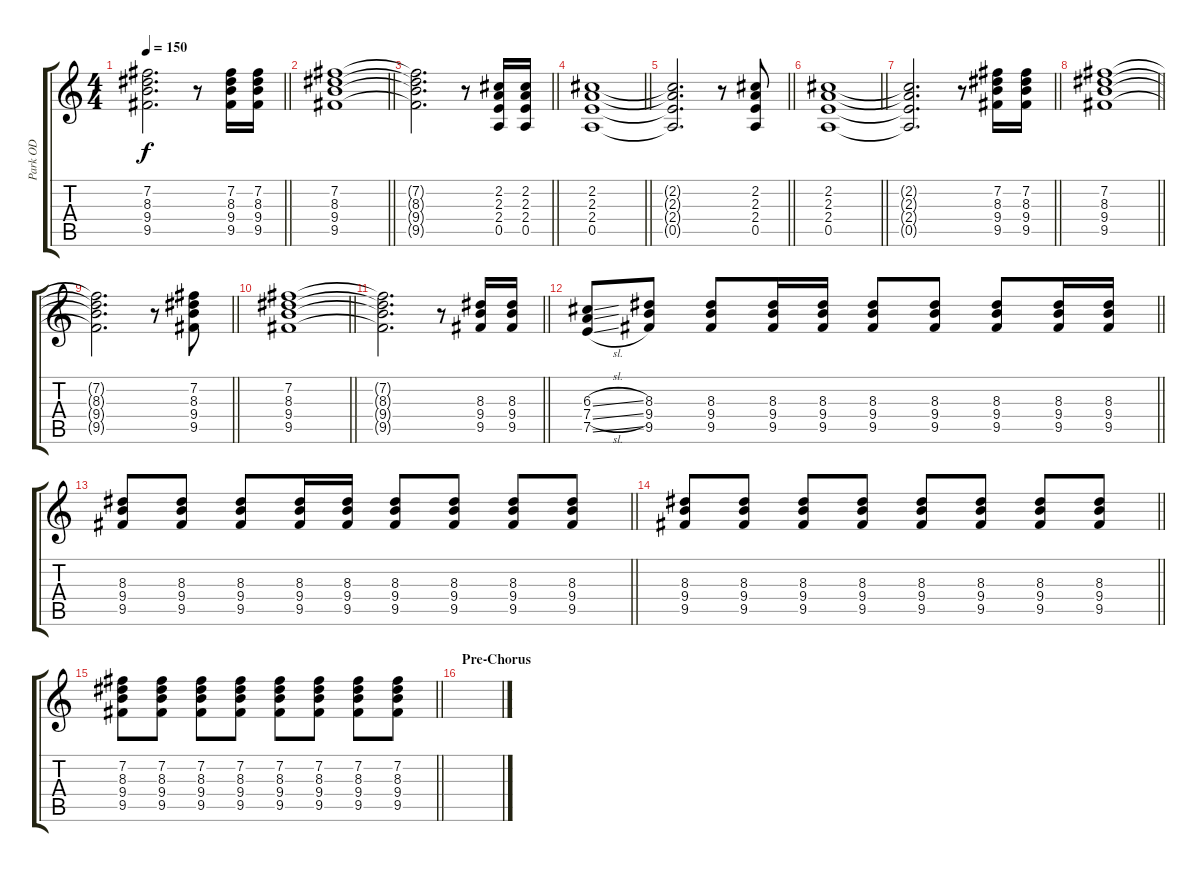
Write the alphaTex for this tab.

\track ("Park OD" "Park OD") {instrument distortionguitar}
\staff {score tabs}
\tuning (E4 B3 G3 D3 A2 E2) {hide}
\ts (4 4)
\tempo 150
\clef g2
\barLineRight lightlight
\ks c
(7.2{t} 8.3{t} 9.4{t} 9.5{t}).2{d dy f} r.8 (7.2 8.3 9.4 9.5).16 (7.2 8.3 9.4 9.5).16 |
\barLineRight lightlight
(7.2 8.3 9.4 9.5).1 |
\barLineRight lightlight
(7.2{t} 8.3{t} 9.4{t} 9.5{t}).2{d} r.8 (2.2 2.3 2.4 0.5).16 (2.2 2.3 2.4 0.5).16 |
\barLineRight lightlight
(2.2 2.3 2.4 0.5).1 |
\barLineRight lightlight
(2.2{t} 2.3{t} 2.4{t} 0.5{t}).2{d} r.8 (2.2 2.3 2.4 0.5).8 |
\barLineRight lightlight
(2.2 2.3 2.4 0.5).1 |
\barLineRight lightlight
(2.2{t} 2.3{t} 2.4{t} 0.5{t}).2{d} r.8 (7.2 8.3 9.4 9.5).16 (7.2 8.3 9.4 9.5).16 |
\barLineRight lightlight
(7.2 8.3 9.4 9.5).1 |
\barLineRight lightlight
(7.2{t} 8.3{t} 9.4{t} 9.5{t}).2{d} r.8 (7.2 8.3 9.4 9.5).8 |
\barLineRight lightlight
(7.2 8.3 9.4 9.5).1 |
\barLineRight lightlight
(7.2{t} 8.3{t} 9.4{t} 9.5{t}).2{d} r.8 (8.3 9.4 9.5).16 (8.3 9.4 9.5).16 |
\barLineRight lightlight
(6.3{sl} 7.4{sl} 7.5{sl}).8 (8.3 9.4 9.5).8 (8.3 9.4 9.5).8 (8.3 9.4 9.5).16 (8.3 9.4 9.5).16 (8.3 9.4 9.5).8 (8.3 9.4 9.5).8 (8.3 9.4 9.5).8 (8.3 9.4 9.5).16 (8.3 9.4 9.5).16 |
\barLineRight lightlight
(8.3 9.4 9.5).8 (8.3 9.4 9.5).8 (8.3 9.4 9.5).8 (8.3 9.4 9.5).16 (8.3 9.4 9.5).16 (8.3 9.4 9.5).8 (8.3 9.4 9.5).8 (8.3 9.4 9.5).8 (8.3 9.4 9.5).8 |
\barLineRight lightlight
(8.3 9.4 9.5).8 (8.3 9.4 9.5).8 (8.3 9.4 9.5).8 (8.3 9.4 9.5).8 (8.3 9.4 9.5).8 (8.3 9.4 9.5).8 (8.3 9.4 9.5).8 (8.3 9.4 9.5).8 |
\barLineRight lightlight
(7.2 8.3 9.4 9.5).8 (7.2 8.3 9.4 9.5).8 (7.2 8.3 9.4 9.5).8 (7.2 8.3 9.4 9.5).8 (7.2 8.3 9.4 9.5).8 (7.2 8.3 9.4 9.5).8 (7.2 8.3 9.4 9.5).8 (7.2 8.3 9.4 9.5).8 |
\section ("" "Pre-Chorus")
